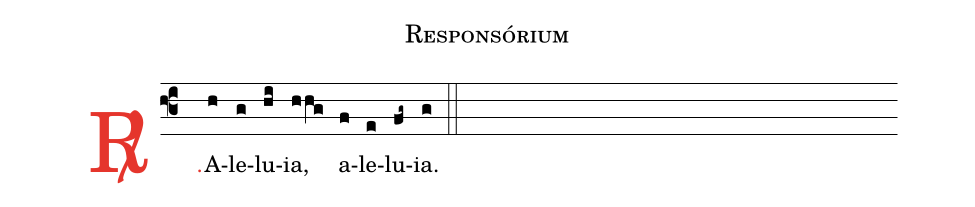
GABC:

name: Responsórium;
%%
(f3)

<nlba><c><sp>R/</sp>.</c>() A</nlba>(h)le(g)lu(hi)ia,(hhg) a(f)le(e)lu(fg~)ia.(g)

(::)
